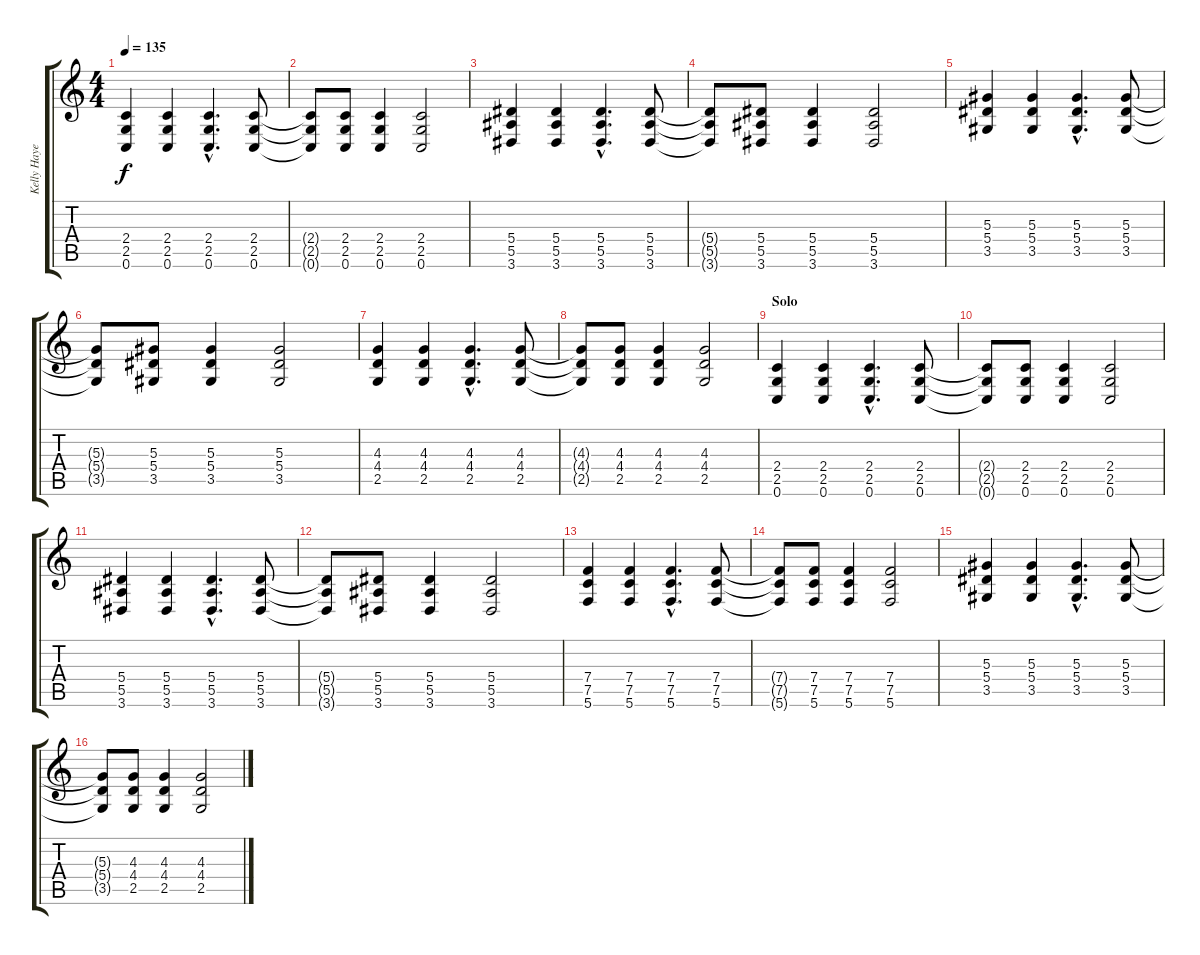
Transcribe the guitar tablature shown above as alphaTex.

\track ("Kelly Hayes (Rhythm Guitar)" "Kelly Haye") {instrument distortionguitar}
\staff {score tabs}
\tuning (C4 G3 Eb3 Bb2 F2 C2) {hide}
\ts (4 4)
\tempo 135
\clef g2
\ks c
(2.4 2.5 0.6).4{dy f} (2.4 2.5 0.6).4 (2.4{hac} 2.5{hac} 0.6{hac}).4{d} (2.4 2.5 0.6).8 |
(2.4{t} 2.5{t} 0.6{t}).8 (2.4 2.5 0.6).8 (2.4 2.5 0.6).4 (2.4 2.5 0.6).2 |
(5.4 5.5 3.6).4 (5.4 5.5 3.6).4 (5.4{hac} 5.5{hac} 3.6{hac}).4{d} (5.4 5.5 3.6).8 |
(5.4{t} 5.5{t} 3.6{t}).8 (5.4 5.5 3.6).8 (5.4 5.5 3.6).4 (5.4 5.5 3.6).2 |
(5.3 5.4 3.5).4 (5.3 5.4 3.5).4 (5.3{hac} 5.4{hac} 3.5{hac}).4{d} (5.3 5.4 3.5).8 |
(5.3{t} 5.4{t} 3.5{t}).8 (5.3 5.4 3.5).8 (5.3 5.4 3.5).4 (5.3 5.4 3.5).2 |
(4.3 4.4 2.5).4 (4.3 4.4 2.5).4 (4.3{hac} 4.4{hac} 2.5{hac}).4{d} (4.3 4.4 2.5).8 |
(4.3{t} 4.4{t} 2.5{t}).8 (4.3 4.4 2.5).8 (4.3 4.4 2.5).4 (4.3 4.4 2.5).2 |
\section ("" "Solo")
(2.4 2.5 0.6).4 (2.4 2.5 0.6).4 (2.4{hac} 2.5{hac} 0.6{hac}).4{d} (2.4 2.5 0.6).8 |
(2.4{t} 2.5{t} 0.6{t}).8 (2.4 2.5 0.6).8 (2.4 2.5 0.6).4 (2.4 2.5 0.6).2 |
(5.4 5.5 3.6).4 (5.4 5.5 3.6).4 (5.4{hac} 5.5{hac} 3.6{hac}).4{d} (5.4 5.5 3.6).8 |
(5.4{t} 5.5{t} 3.6{t}).8 (5.4 5.5 3.6).8 (5.4 5.5 3.6).4 (5.4 5.5 3.6).2 |
(7.4 7.5 5.6).4 (7.4 7.5 5.6).4 (7.4{hac} 7.5{hac} 5.6{hac}).4{d} (7.4 7.5 5.6).8 |
(7.4{t} 7.5{t} 5.6{t}).8 (7.4 7.5 5.6).8 (7.4 7.5 5.6).4 (7.4 7.5 5.6).2 |
(5.3 5.4 3.5).4 (5.3 5.4 3.5).4 (5.3{hac} 5.4{hac} 3.5{hac}).4{d} (5.3 5.4 3.5).8 |
(5.3{t} 5.4{t} 3.5{t}).8 (4.3 4.4 2.5).8 (4.3 4.4 2.5).4 (4.3 4.4 2.5).2
